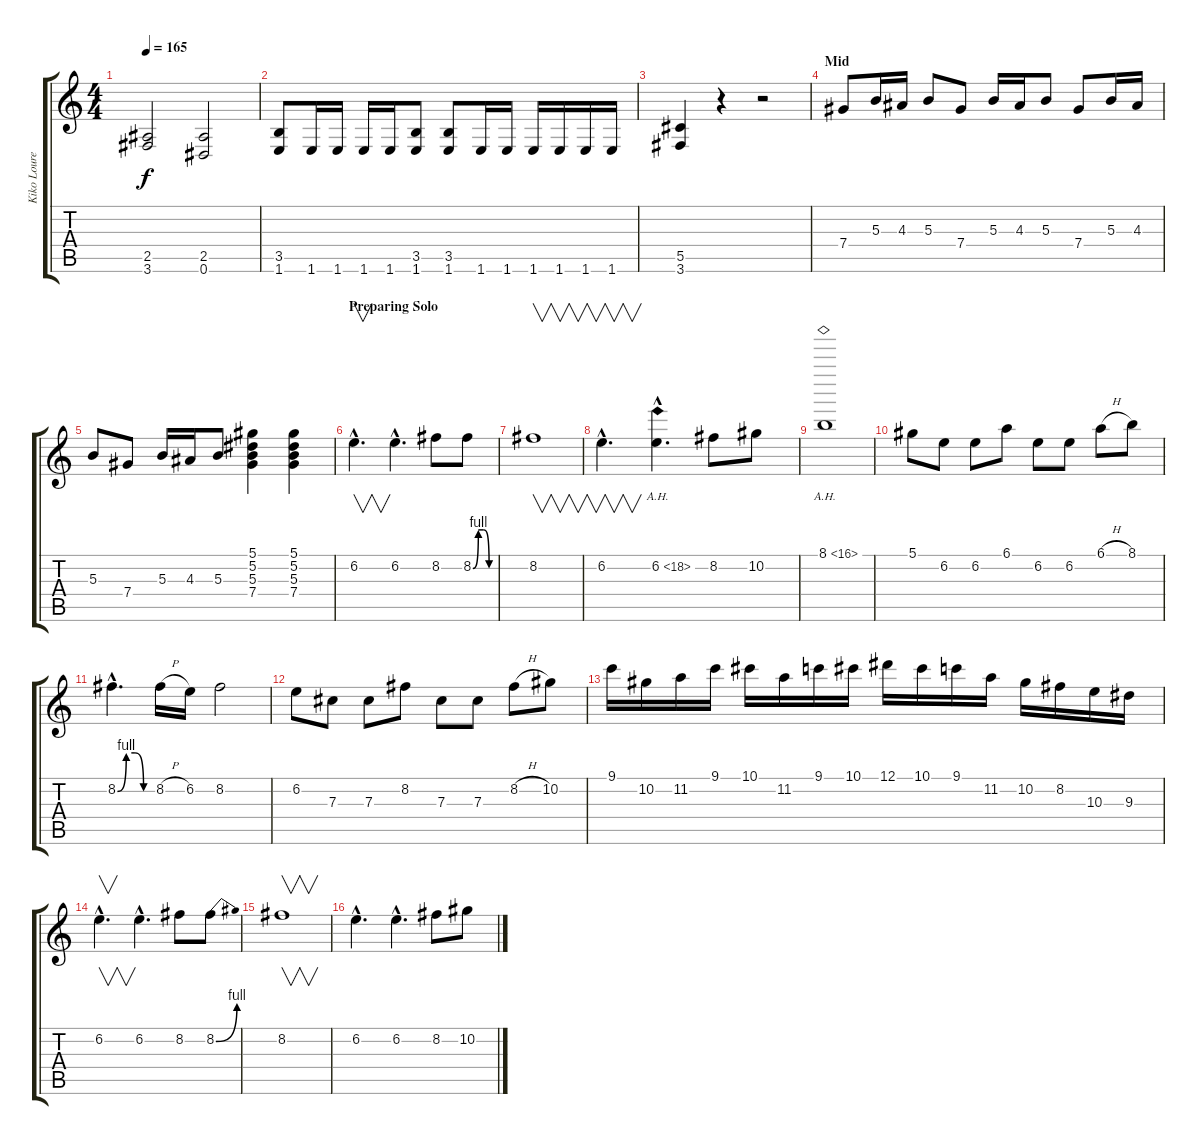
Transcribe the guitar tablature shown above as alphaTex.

\track ("Kiko Loureiro" "Kiko Loure") {instrument distortionguitar}
\staff {score tabs}
\tuning (Eb4 Bb3 Gb3 Db3 Ab2 Eb2) {hide}
\ts (4 4)
\tempo 165
\clef g2
\ks c
(2.5 3.6).2{dy f} (2.5 0.6).2 |
(3.5 1.6).8 1.6.16 1.6.16 1.6.16 1.6.16 (3.5 1.6).8 (3.5 1.6).8 1.6.16 1.6.16 1.6.16 1.6.16 1.6.16 1.6.16 |
(5.5 3.6).4 r.4 r.2 |
\section ("" "Mid")
7.4.8 5.3.16 4.3.16 5.3.8 7.4.8 5.3.16 4.3.16 5.3.8 7.4.8 5.3.16 4.3.16 |
5.3.8 7.4.8 5.3.16 4.3.16 5.3.8 (5.1 5.2 5.3 7.4).4 (5.1 5.2 5.3 7.4).4 |
\section ("" "Preparing Solo")
6.2{hac}.4{v d volume 16} 6.2{hac}.4{d} 8.2.8 8.2{be (custom 0 0 15 4 30 4 45 0 60 0)}.8 |
8.2.1{v} |
6.2{hac}.4{v d} 6.2{ah 12 hac}.4{d} 8.2.8 10.2.8 |
8.1{ah 8}.1 |
5.1.8 6.2.8 6.2.8 6.1.8 6.2.8 6.2.8 6.1{h}.8 8.1.8 |
8.2{be (custom 0 0 15 4 30 4 45 0 60 0) hac}.4{d} 8.2{h}.16 6.2.16 8.2.2 |
6.2.8 7.3.8 7.3.8 8.2.8 7.3.8 7.3.8 8.2{h}.8 10.2.8 |
9.1.16 10.2.16 11.2.16 9.1.16 10.1.16 11.2.16 9.1.16 10.1.16 12.1.16 10.1.16 9.1.16 11.2.16 10.2.16 8.2.16 10.3.16 9.3.16 |
6.2{hac}.4{v d} 6.2{hac}.4{d} 8.2.8 8.2{be (bend 0 0 60 4)}.8 |
8.2.1{v} |
6.2{hac}.4{d} 6.2{hac}.4{d} 8.2.8 10.2.8
